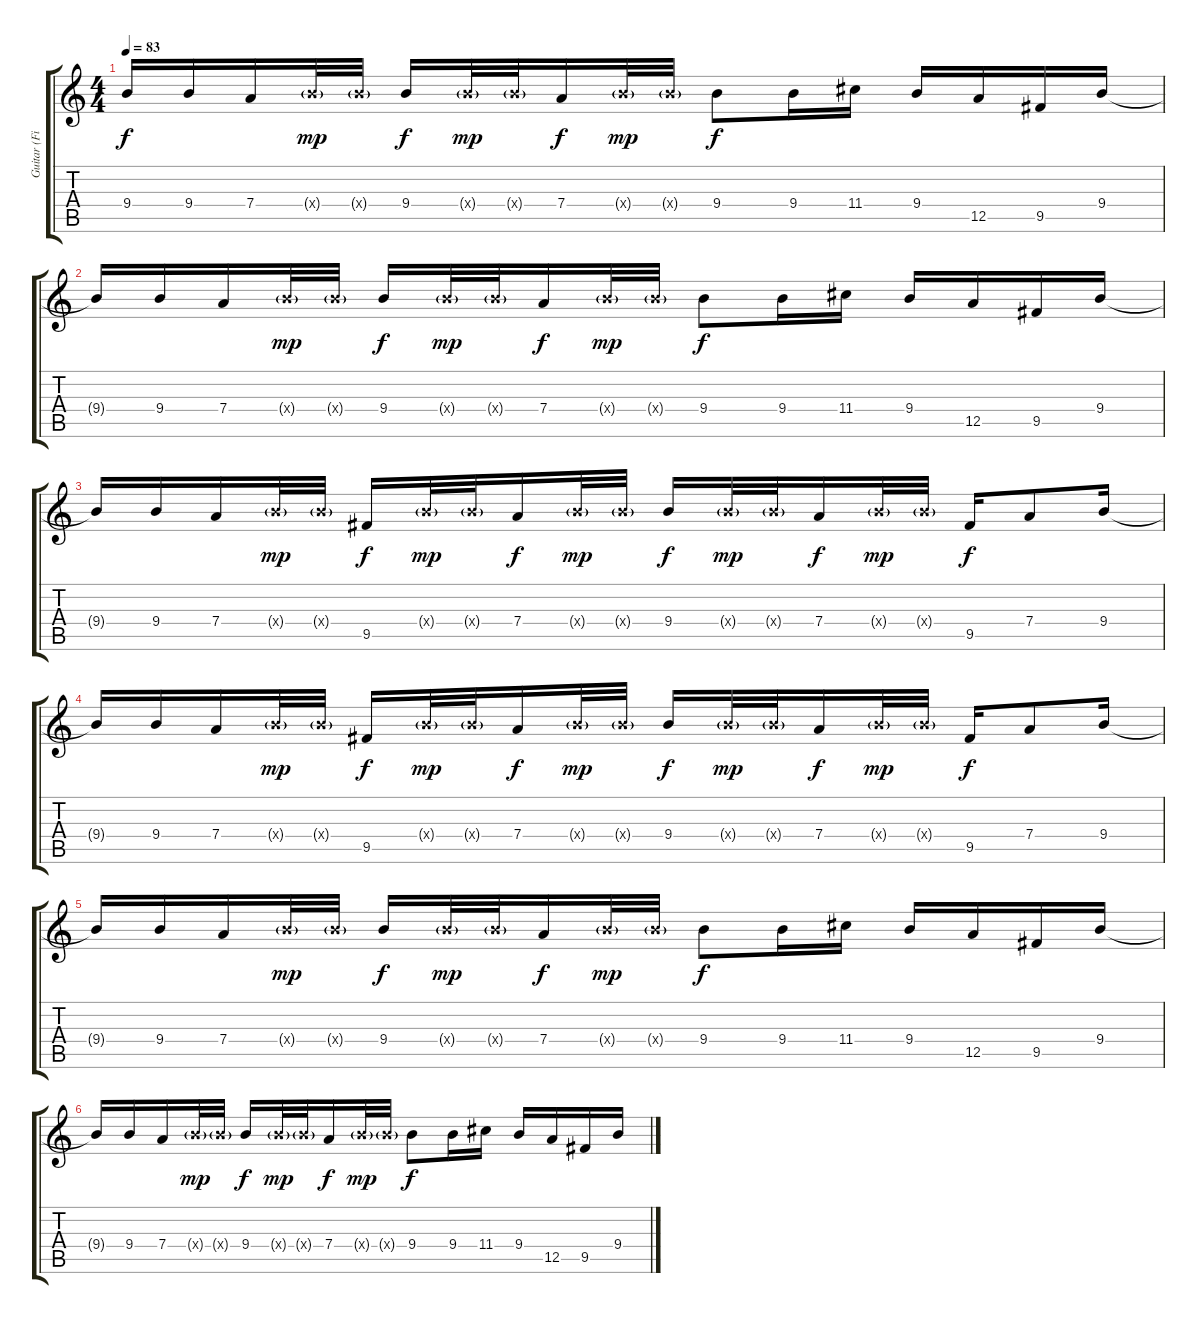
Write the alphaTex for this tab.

\track ("Guitar (Fills)" "Guitar (Fi") {instrument overdrivenguitar}
\staff {score tabs}
\tuning (E4 B3 G3 D3 A2 E2) {hide}
\ts (4 4)
\tempo 83
\clef g2
\ks c
9.4{t}.16{dy f} 9.4.16 7.4.16 9.4{g x}.32{dy mp} 9.4{g x}.32 9.4.16{dy f} 9.4{g x}.32{dy mp} 9.4{g x}.32 7.4.16{dy f} 9.4{g x}.32{dy mp} 9.4{g x}.32 9.4.8{dy f} 9.4.16 11.4.16 9.4.16 12.5.16 9.5.16 9.4.16 |
9.4{t}.16 9.4.16 7.4.16 9.4{g x}.32{dy mp} 9.4{g x}.32 9.4.16{dy f} 9.4{g x}.32{dy mp} 9.4{g x}.32 7.4.16{dy f} 9.4{g x}.32{dy mp} 9.4{g x}.32 9.4.8{dy f} 9.4.16 11.4.16 9.4.16 12.5.16 9.5.16 9.4.16 |
9.4{t}.16 9.4.16 7.4.16 9.4{g x}.32{dy mp} 9.4{g x}.32 9.5.16{dy f} 9.4{g x}.32{dy mp} 9.4{g x}.32 7.4.16{dy f} 9.4{g x}.32{dy mp} 9.4{g x}.32 9.4.16{dy f} 9.4{g x}.32{dy mp} 9.4{g x}.32 7.4.16{dy f} 9.4{g x}.32{dy mp} 9.4{g x}.32 9.5.16{dy f} 7.4.8 9.4.16 |
9.4{t}.16 9.4.16 7.4.16 9.4{g x}.32{dy mp} 9.4{g x}.32 9.5.16{dy f} 9.4{g x}.32{dy mp} 9.4{g x}.32 7.4.16{dy f} 9.4{g x}.32{dy mp} 9.4{g x}.32 9.4.16{dy f} 9.4{g x}.32{dy mp} 9.4{g x}.32 7.4.16{dy f} 9.4{g x}.32{dy mp} 9.4{g x}.32 9.5.16{dy f} 7.4.8 9.4.16 |
9.4{t}.16 9.4.16 7.4.16 9.4{g x}.32{dy mp} 9.4{g x}.32 9.4.16{dy f} 9.4{g x}.32{dy mp} 9.4{g x}.32 7.4.16{dy f} 9.4{g x}.32{dy mp} 9.4{g x}.32 9.4.8{dy f} 9.4.16 11.4.16 9.4.16 12.5.16 9.5.16 9.4.16 |
9.4{t}.16 9.4.16 7.4.16 9.4{g x}.32{dy mp} 9.4{g x}.32 9.4.16{dy f} 9.4{g x}.32{dy mp} 9.4{g x}.32 7.4.16{dy f} 9.4{g x}.32{dy mp} 9.4{g x}.32 9.4.8{dy f} 9.4.16 11.4.16 9.4.16 12.5.16 9.5.16 9.4.16
